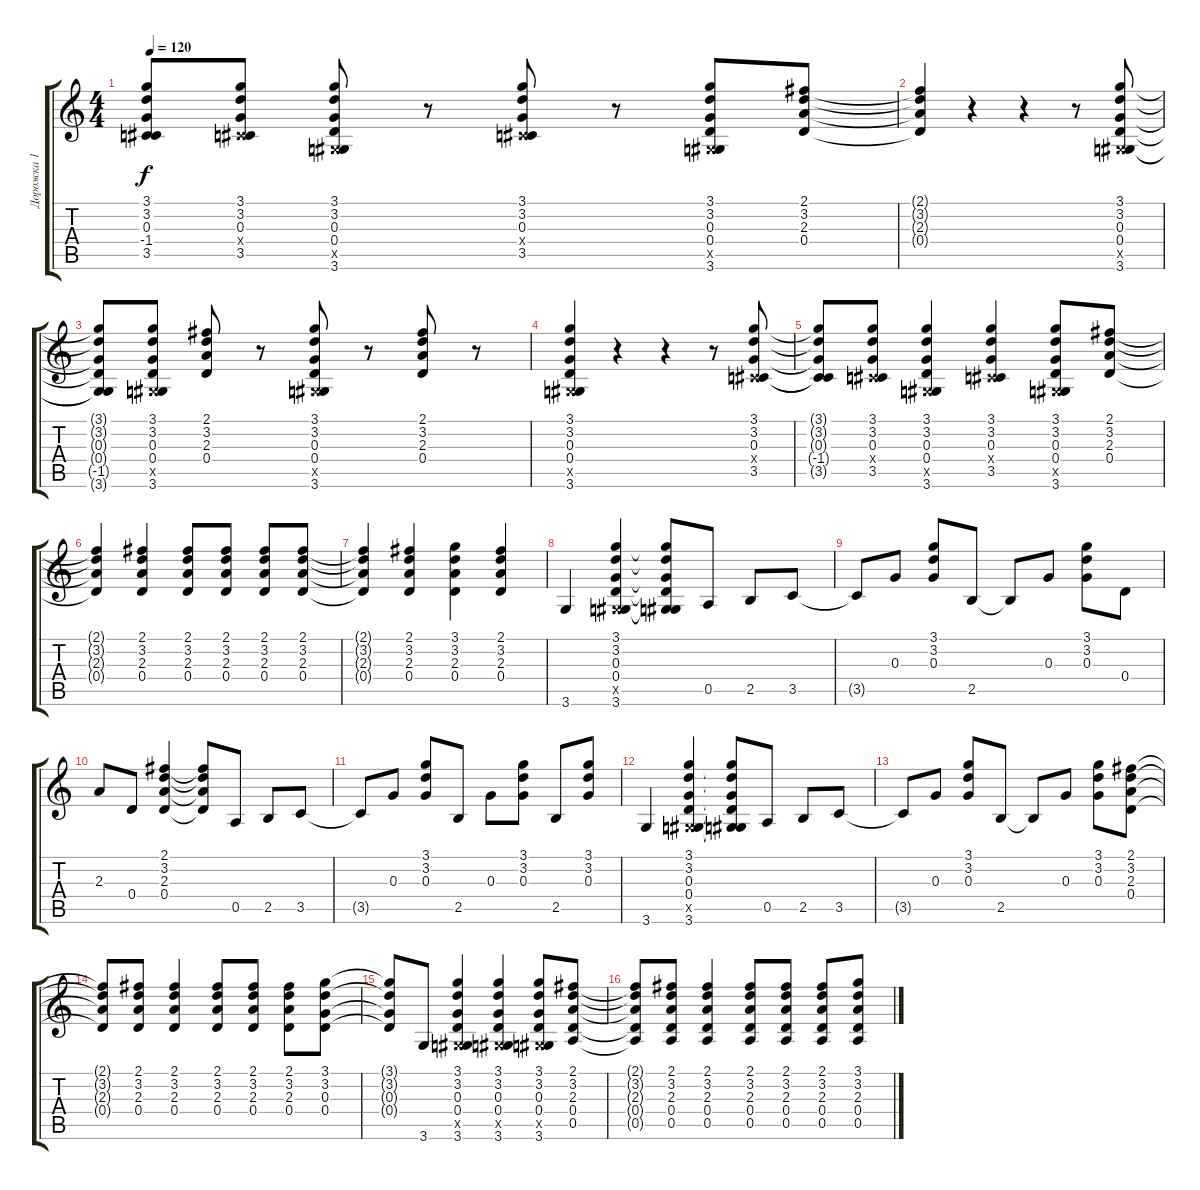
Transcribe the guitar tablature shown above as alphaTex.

\track ("Дорожка 1" "Дорожка 1") {instrument overdrivenguitar}
\staff {score tabs}
\tuning (E4 B3 G3 D3 A2 E2) {hide}
\ts (4 4)
\tempo 120
\clef g2
\ks c
(3.1{t} 3.2{t} 0.3{t} -1.4{t} 3.5{t}).8{dy f} (3.1 3.2 0.3 -1.4{x} 3.5).8 (3.1 3.2 0.3 0.4 -1.5{x} 3.6).8 r.8 (3.1 3.2 0.3 -1.4{x} 3.5).8 r.8 (3.1 3.2 0.3 0.4 -1.5{x} 3.6).8 (2.1 3.2 2.3 0.4).8 |
(2.1{t} 3.2{t} 2.3{t} 0.4{t}).4 r.4 r.4 r.8 (3.1 3.2 0.3 0.4 -1.5{x} 3.6).8 |
(3.1{t} 3.2{t} 0.3{t} 0.4{t} -1.5{t} 3.6{t}).8 (3.1 3.2 0.3 0.4 -1.5{x} 3.6).8 (2.1 3.2 2.3 0.4).8 r.8 (3.1 3.2 0.3 0.4 -1.5{x} 3.6).8 r.8 (2.1 3.2 2.3 0.4).8 r.8 |
(3.1 3.2 0.3 0.4 -1.5{x} 3.6).4 r.4 r.4 r.8 (3.1 3.2 0.3 -1.4{x} 3.5).8 |
(3.1{t} 3.2{t} 0.3{t} -1.4{t} 3.5{t}).8 (3.1 3.2 0.3 -1.4{x} 3.5).8 (3.1 3.2 0.3 0.4 -1.5{x} 3.6).4 (3.1 3.2 0.3 -1.4{x} 3.5).4 (3.1 3.2 0.3 0.4 -1.5{x} 3.6).8 (2.1 3.2 2.3 0.4).8 |
(2.1{t} 3.2{t} 2.3{t} 0.4{t}).4 (2.1 3.2 2.3 0.4).4 (2.1 3.2 2.3 0.4).8 (2.1 3.2 2.3 0.4).8 (2.1 3.2 2.3 0.4).8 (2.1 3.2 2.3 0.4).8 |
(2.1{t} 3.2{t} 2.3{t} 0.4{t}).4 (2.1 3.2 2.3 0.4).4 (3.1 3.2 2.3 0.4).4 (2.1 3.2 2.3 0.4).4 |
3.6.4 (3.1 3.2 0.3 0.4 -1.5{x} 3.6).4 (3.1{t} 3.2{t} 0.3{t} 0.4{t} -1.5{t} 3.6{t}).8 0.5.8 2.5.8 3.5.8 |
3.5{t}.8 0.3.8 (3.1 3.2 0.3).8 2.5.8 2.5{t}.8 0.3.8 (3.1 3.2 0.3).8 0.4.8 |
2.3.8 0.4.8 (2.1 3.2 2.3 0.4).4 (2.1{t} 3.2{t} 2.3{t} 0.4{t}).8 0.5.8 2.5.8 3.5.8 |
3.5{t}.8 0.3.8 (3.1 3.2 0.3).8 2.5.8 0.3.8 (3.1 3.2 0.3).8 2.5.8 (3.1 3.2 0.3).8 |
3.6.4 (3.1 3.2 0.3 0.4 -1.5{x} 3.6).4 (3.1{t} 3.2{t} 0.3{t} 0.4{t} -1.5{t} 3.6{t}).8 0.5.8 2.5.8 3.5.8 |
3.5{t}.8 0.3.8 (3.1 3.2 0.3).8 2.5.8 2.5{t}.8 0.3.8 (3.1 3.2 0.3).8 (2.1 3.2 2.3 0.4).8 |
(2.1{t} 3.2{t} 2.3{t} 0.4{t}).8 (2.1 3.2 2.3 0.4).8 (2.1 3.2 2.3 0.4).4 (2.1 3.2 2.3 0.4).8 (2.1 3.2 2.3 0.4).8 (2.1 3.2 2.3 0.4).8 (3.1 3.2 0.3 0.4).8 |
(3.1{t} 3.2{t} 0.3{t} 0.4{t}).8 3.6.8 (3.1 3.2 0.3 0.4 -1.5{x} 3.6).4 (3.1 3.2 0.3 0.4 -1.5{x} 3.6).4 (3.1 3.2 0.3 0.4 -1.5{x} 3.6).8 (2.1 3.2 2.3 0.4 0.5).8 |
(2.1{t} 3.2{t} 2.3{t} 0.4{t} 0.5{t}).8 (2.1 3.2 2.3 0.4 0.5).8 (2.1 3.2 2.3 0.4 0.5).4 (2.1 3.2 2.3 0.4 0.5).8 (2.1 3.2 2.3 0.4 0.5).8 (2.1 3.2 2.3 0.4 0.5).8 (3.1 3.2 2.3 0.4 0.5).8
